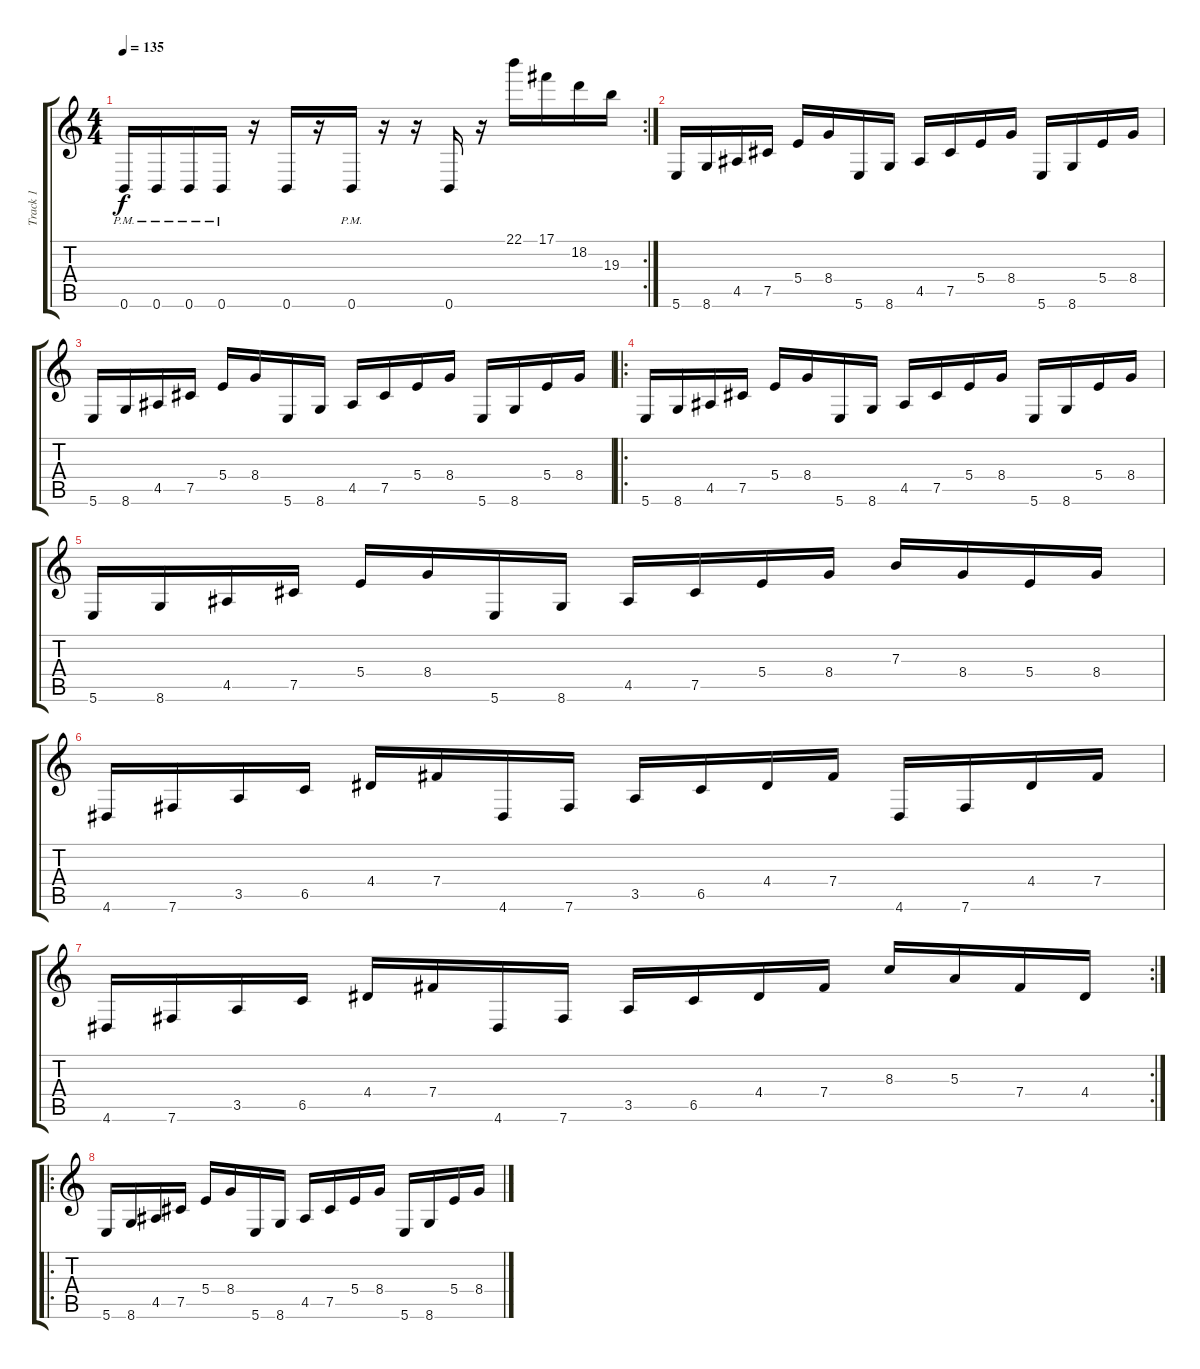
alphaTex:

\track ("Track 1" "Track 1") {instrument distortionguitar}
\staff {score tabs}
\tuning (Db4 Ab3 E3 B2 Gb2 B1) {hide}
\rc 2
\ts (4 4)
\tempo 135
\clef g2
\ks c
0.6{pm}.16{dy f} 0.6{pm}.16 0.6{pm}.16 0.6{pm}.16 r.16 0.6.16 r.16 0.6{pm}.16 r.16 r.16 0.6.16 r.16 22.1.16 17.1.16 18.2.16 19.3.16 |
5.6.16 8.6.16 4.5.16 7.5.16 5.4.16 8.4.16 5.6.16 8.6.16 4.5.16 7.5.16 5.4.16 8.4.16 5.6.16 8.6.16 5.4.16 8.4.16 |
5.6.16 8.6.16 4.5.16 7.5.16 5.4.16 8.4.16 5.6.16 8.6.16 4.5.16 7.5.16 5.4.16 8.4.16 5.6.16 8.6.16 5.4.16 8.4.16 |
\ro
5.6.16 8.6.16 4.5.16 7.5.16 5.4.16 8.4.16 5.6.16 8.6.16 4.5.16 7.5.16 5.4.16 8.4.16 5.6.16 8.6.16 5.4.16 8.4.16 |
5.6.16 8.6.16 4.5.16 7.5.16 5.4.16 8.4.16 5.6.16 8.6.16 4.5.16 7.5.16 5.4.16 8.4.16 7.3.16 8.4.16 5.4.16 8.4.16 |
4.6.16 7.6.16 3.5.16 6.5.16 4.4.16 7.4.16 4.6.16 7.6.16 3.5.16 6.5.16 4.4.16 7.4.16 4.6.16 7.6.16 4.4.16 7.4.16 |
\rc 2
4.6.16 7.6.16 3.5.16 6.5.16 4.4.16 7.4.16 4.6.16 7.6.16 3.5.16 6.5.16 4.4.16 7.4.16 8.3.16 5.3.16 7.4.16 4.4.16 |
\ro
5.6.16 8.6.16 4.5.16 7.5.16 5.4.16 8.4.16 5.6.16 8.6.16 4.5.16 7.5.16 5.4.16 8.4.16 5.6.16 8.6.16 5.4.16 8.4.16
